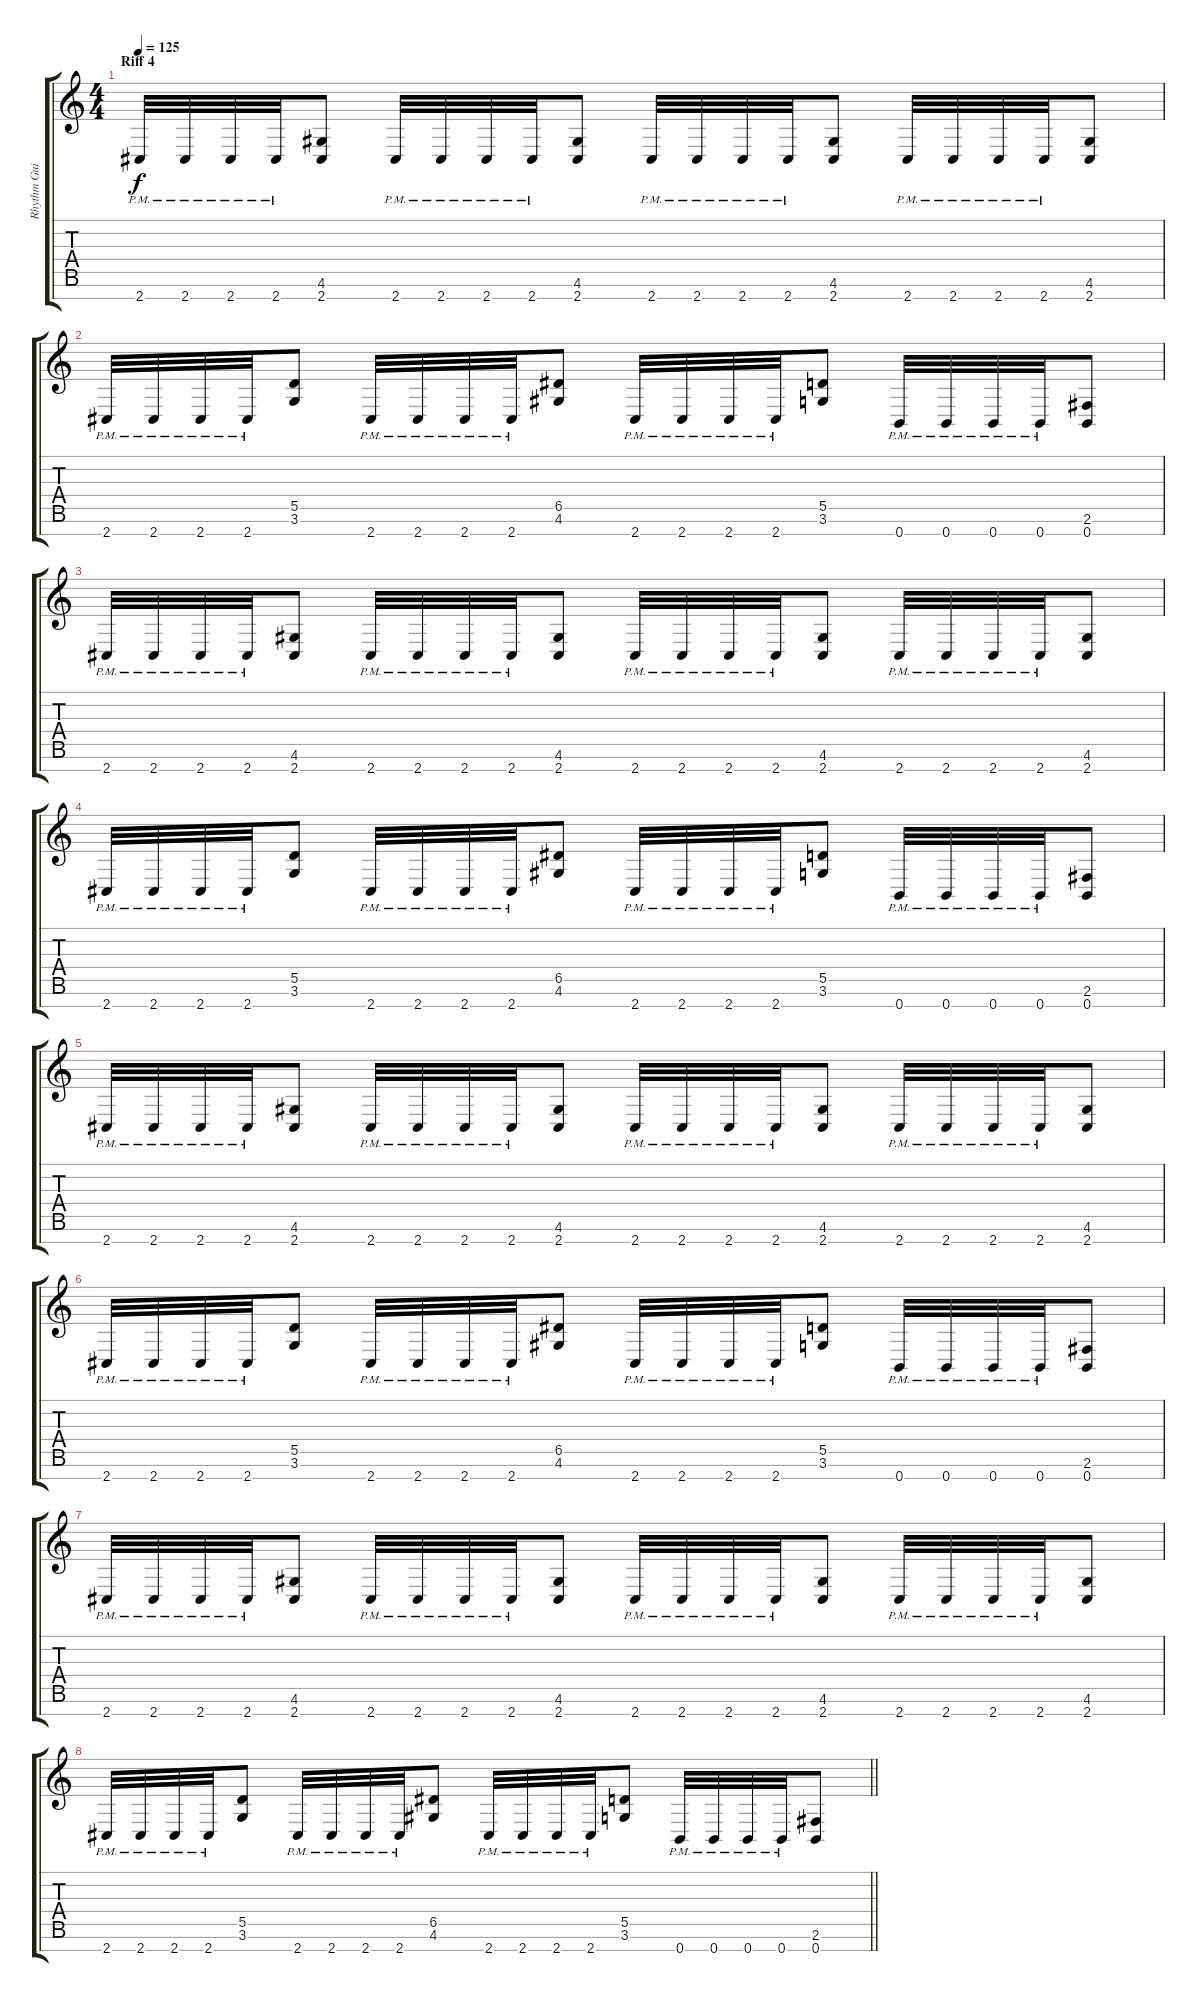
\track ("Rhythm Guitar 1" "Rhythm Gui") {instrument distortionguitar}
\staff {score tabs}
\tuning (E4 B3 G3 D3 A2 E2 B1) {hide}
\ts (4 4)
\section ("" "Riff 4")
\tempo 125
\clef g2
\ks c
2.7{pm}.32{dy f} 2.7{pm}.32 2.7{pm}.32 2.7{pm}.32 (4.6 2.7).8 2.7{pm}.32 2.7{pm}.32 2.7{pm}.32 2.7{pm}.32 (4.6 2.7).8 2.7{pm}.32 2.7{pm}.32 2.7{pm}.32 2.7{pm}.32 (4.6 2.7).8 2.7{pm}.32 2.7{pm}.32 2.7{pm}.32 2.7{pm}.32 (4.6 2.7).8 |
2.7{pm}.32 2.7{pm}.32 2.7{pm}.32 2.7{pm}.32 (5.5 3.6).8 2.7{pm}.32 2.7{pm}.32 2.7{pm}.32 2.7{pm}.32 (6.5 4.6).8 2.7{pm}.32 2.7{pm}.32 2.7{pm}.32 2.7{pm}.32 (5.5 3.6).8 0.7{pm}.32 0.7{pm}.32 0.7{pm}.32 0.7{pm}.32 (2.6 0.7).8 |
2.7{pm}.32 2.7{pm}.32 2.7{pm}.32 2.7{pm}.32 (4.6 2.7).8 2.7{pm}.32 2.7{pm}.32 2.7{pm}.32 2.7{pm}.32 (4.6 2.7).8 2.7{pm}.32 2.7{pm}.32 2.7{pm}.32 2.7{pm}.32 (4.6 2.7).8 2.7{pm}.32 2.7{pm}.32 2.7{pm}.32 2.7{pm}.32 (4.6 2.7).8 |
2.7{pm}.32 2.7{pm}.32 2.7{pm}.32 2.7{pm}.32 (5.5 3.6).8 2.7{pm}.32 2.7{pm}.32 2.7{pm}.32 2.7{pm}.32 (6.5 4.6).8 2.7{pm}.32 2.7{pm}.32 2.7{pm}.32 2.7{pm}.32 (5.5 3.6).8 0.7{pm}.32 0.7{pm}.32 0.7{pm}.32 0.7{pm}.32 (2.6 0.7).8 |
2.7{pm}.32 2.7{pm}.32 2.7{pm}.32 2.7{pm}.32 (4.6 2.7).8 2.7{pm}.32 2.7{pm}.32 2.7{pm}.32 2.7{pm}.32 (4.6 2.7).8 2.7{pm}.32 2.7{pm}.32 2.7{pm}.32 2.7{pm}.32 (4.6 2.7).8 2.7{pm}.32 2.7{pm}.32 2.7{pm}.32 2.7{pm}.32 (4.6 2.7).8 |
2.7{pm}.32 2.7{pm}.32 2.7{pm}.32 2.7{pm}.32 (5.5 3.6).8 2.7{pm}.32 2.7{pm}.32 2.7{pm}.32 2.7{pm}.32 (6.5 4.6).8 2.7{pm}.32 2.7{pm}.32 2.7{pm}.32 2.7{pm}.32 (5.5 3.6).8 0.7{pm}.32 0.7{pm}.32 0.7{pm}.32 0.7{pm}.32 (2.6 0.7).8 |
2.7{pm}.32 2.7{pm}.32 2.7{pm}.32 2.7{pm}.32 (4.6 2.7).8 2.7{pm}.32 2.7{pm}.32 2.7{pm}.32 2.7{pm}.32 (4.6 2.7).8 2.7{pm}.32 2.7{pm}.32 2.7{pm}.32 2.7{pm}.32 (4.6 2.7).8 2.7{pm}.32 2.7{pm}.32 2.7{pm}.32 2.7{pm}.32 (4.6 2.7).8 |
\barLineRight lightlight
2.7{pm}.32 2.7{pm}.32 2.7{pm}.32 2.7{pm}.32 (5.5 3.6).8 2.7{pm}.32 2.7{pm}.32 2.7{pm}.32 2.7{pm}.32 (6.5 4.6).8 2.7{pm}.32 2.7{pm}.32 2.7{pm}.32 2.7{pm}.32 (5.5 3.6).8 0.7{pm}.32 0.7{pm}.32 0.7{pm}.32 0.7{pm}.32 (2.6 0.7).8
